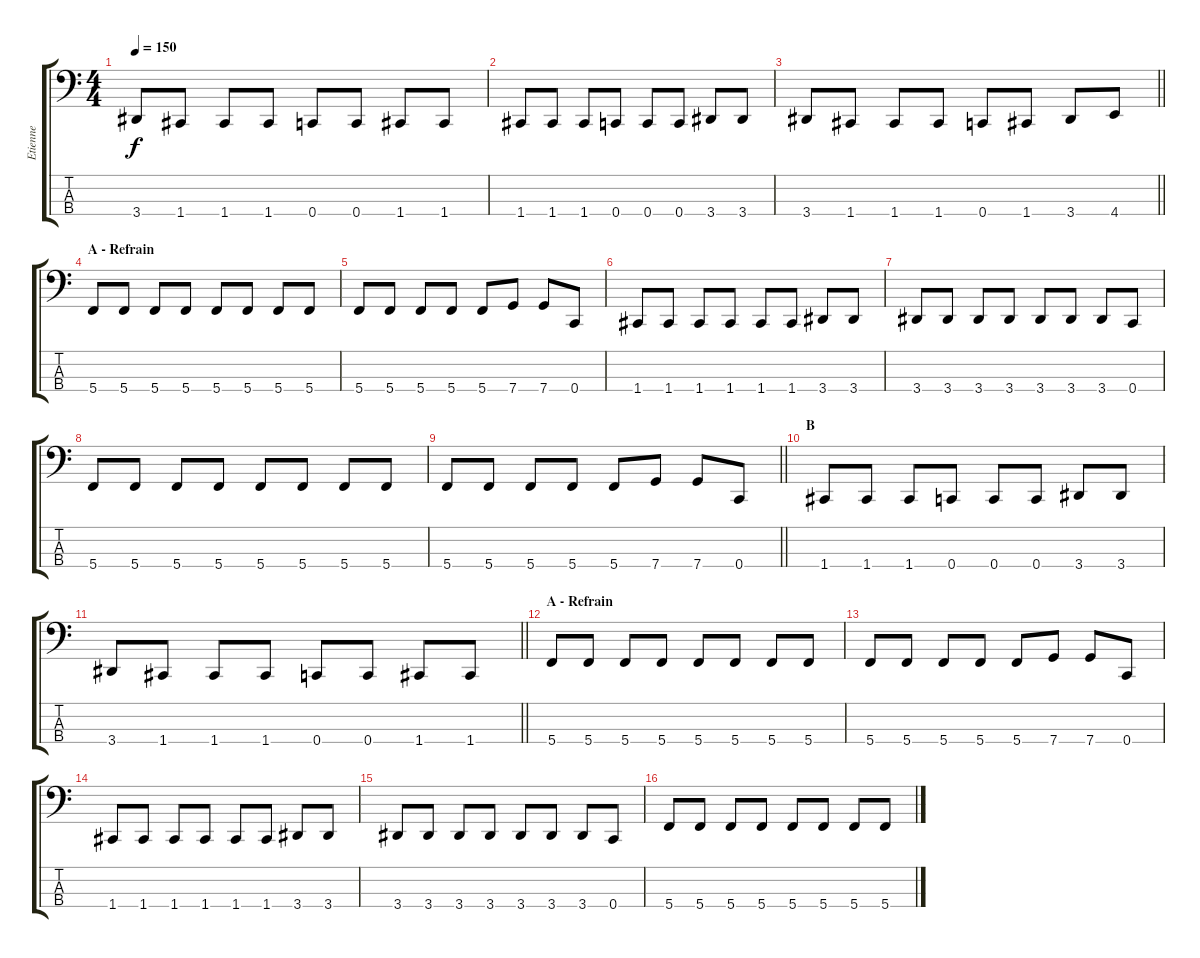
\track ("Etienne" "Etienne") {instrument electricbassfinger}
\staff {score tabs}
\tuning (F2 C2 G1 C1) {hide}
\ts (4 4)
\tempo 150
\clef f4
\ks c
3.4.8{dy f} 1.4.8 1.4.8 1.4.8 0.4.8 0.4.8 1.4.8 1.4.8 |
1.4.8 1.4.8 1.4.8 0.4.8 0.4.8 0.4.8 3.4.8 3.4.8 |
\barLineRight lightlight
3.4.8 1.4.8 1.4.8 1.4.8 0.4.8 1.4.8 3.4.8 4.4.8 |
\section ("" "A - Refrain")
5.4.8 5.4.8 5.4.8 5.4.8 5.4.8 5.4.8 5.4.8 5.4.8 |
5.4.8 5.4.8 5.4.8 5.4.8 5.4.8 7.4.8 7.4.8 0.4.8 |
1.4.8 1.4.8 1.4.8 1.4.8 1.4.8 1.4.8 3.4.8 3.4.8 |
3.4.8 3.4.8 3.4.8 3.4.8 3.4.8 3.4.8 3.4.8 0.4.8 |
5.4.8 5.4.8 5.4.8 5.4.8 5.4.8 5.4.8 5.4.8 5.4.8 |
\barLineRight lightlight
5.4.8 5.4.8 5.4.8 5.4.8 5.4.8 7.4.8 7.4.8 0.4.8 |
\section ("" "B")
1.4.8 1.4.8 1.4.8 0.4.8 0.4.8 0.4.8 3.4.8 3.4.8 |
\barLineRight lightlight
3.4.8 1.4.8 1.4.8 1.4.8 0.4.8 0.4.8 1.4.8 1.4.8 |
\section ("" "A - Refrain")
5.4.8 5.4.8 5.4.8 5.4.8 5.4.8 5.4.8 5.4.8 5.4.8 |
5.4.8 5.4.8 5.4.8 5.4.8 5.4.8 7.4.8 7.4.8 0.4.8 |
1.4.8 1.4.8 1.4.8 1.4.8 1.4.8 1.4.8 3.4.8 3.4.8 |
3.4.8 3.4.8 3.4.8 3.4.8 3.4.8 3.4.8 3.4.8 0.4.8 |
5.4.8 5.4.8 5.4.8 5.4.8 5.4.8 5.4.8 5.4.8 5.4.8
